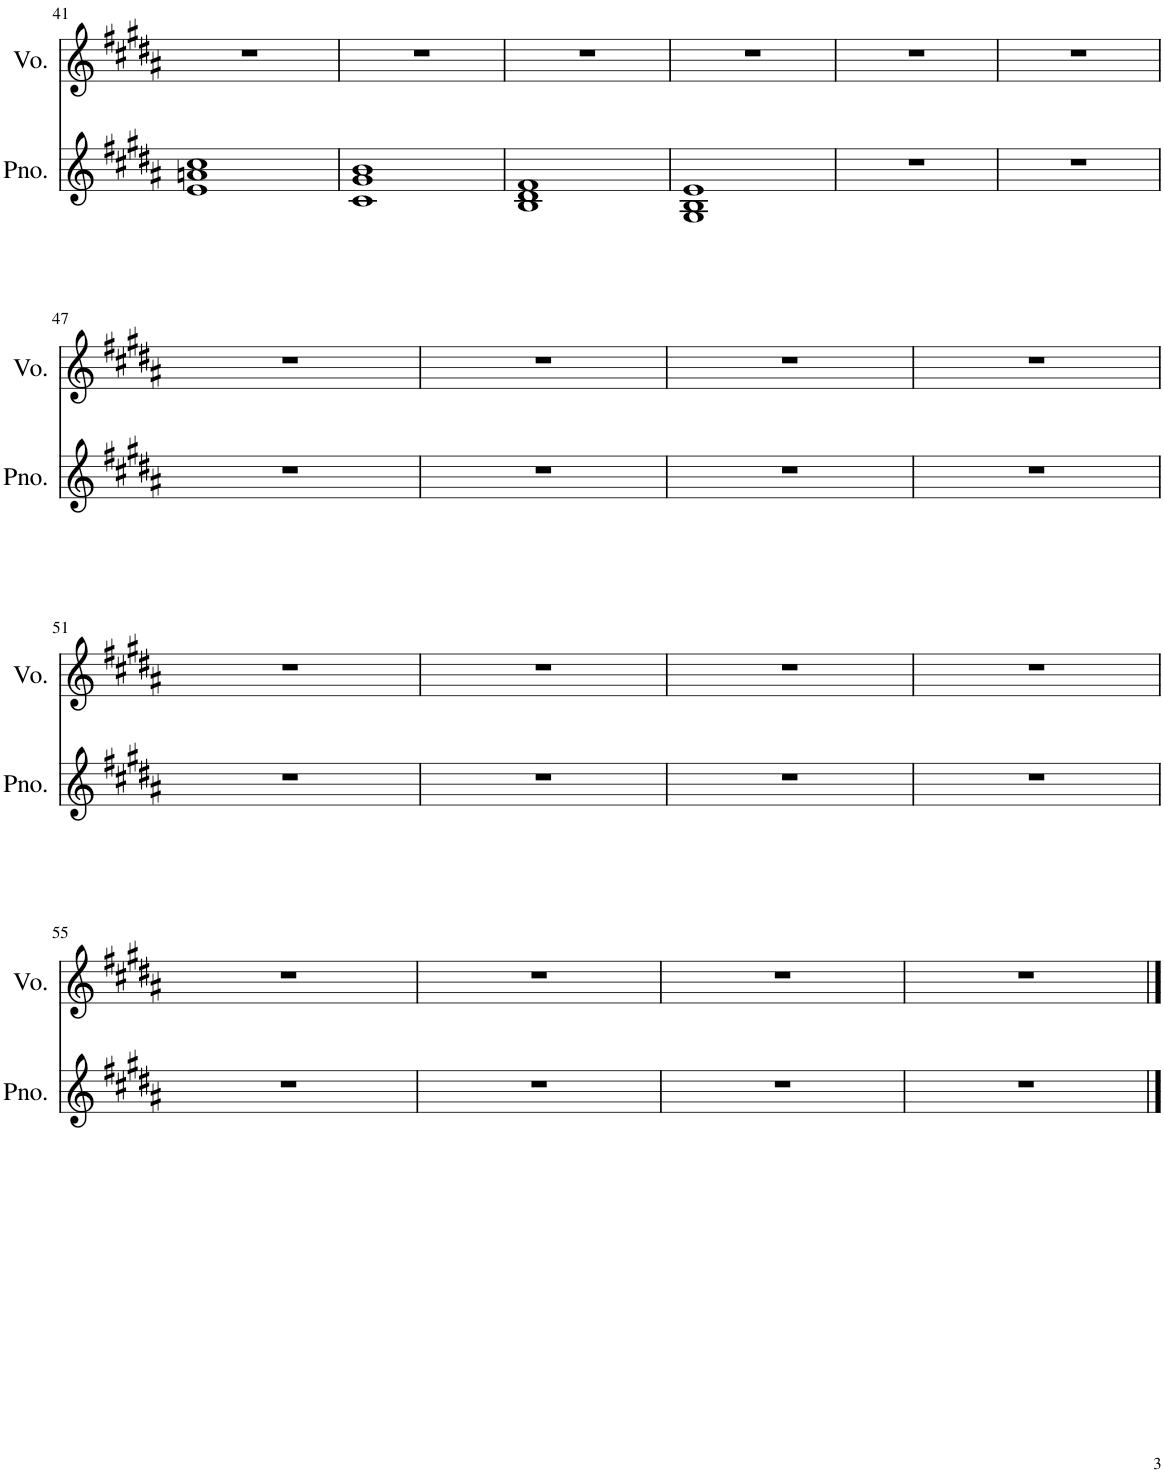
**kern	**kern
*part2	*part1
*staff2	*staff1
*I"Piano	*I"Voice
*I'Pno.	*I'Vo.
!!LO:PB:g=z
*clefG2	*clefG2
*k[f#c#g#d#a#]	*k[f#c#g#d#a#]
*M4/4	*M4/4
=41	=41
1e 1an 1cc#	1r
=42	=42
1c# 1g# 1b	1r
=43	=43
1B 1d# 1f#	1r
=44	=44
1G# 1B 1e	1r
=45	=45
1r	1r
=46	=46
1r	1r
!!LO:LB:g=z
=47	=47
1r	1r
=48	=48
1r	1r
=49	=49
1r	1r
=50	=50
1r	1r
!!LO:LB:g=z
=51	=51
1r	1r
=52	=52
1r	1r
=53	=53
1r	1r
=54	=54
1r	1r
!!LO:LB:g=z
=55	=55
1r	1r
=56	=56
1r	1r
=57	=57
1r	1r
=58	=58
1r	1r
==	==
*-	*-
